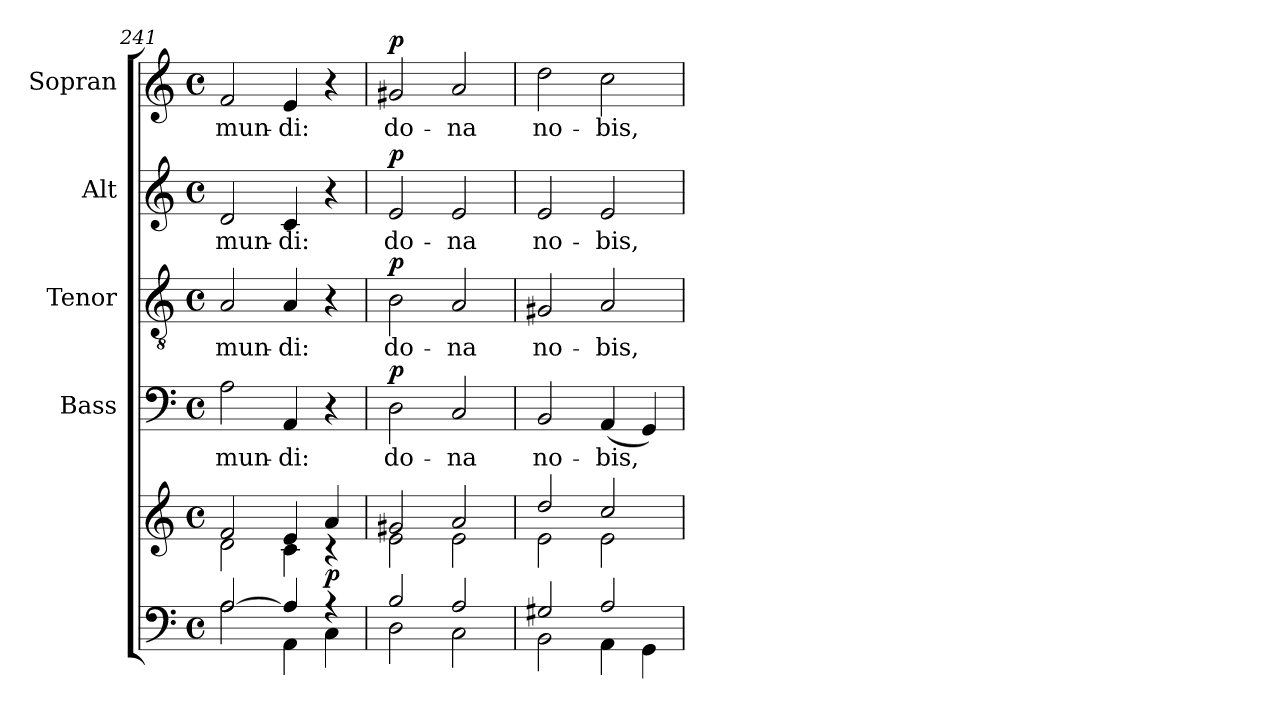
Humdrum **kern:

**kern	**kern	**dynam	**kern	**text	**dynam	**kern	**text	**dynam	**kern	**text	**dynam	**kern	**text	**dynam
*part5	*part5	*part5	*part4	*part4	*part4	*part3	*part3	*part3	*part2	*part2	*part2	*part1	*part1	*part1
*staff6	*staff5	*staff5/6	*staff4	*staff4	*staff4	*staff3	*staff3	*staff3	*staff2	*staff2	*staff2	*staff1	*staff1	*staff1
*	*	*	*I"Bass	*	*	*I"Tenor	*	*	*I"Alt	*	*	*I"Sopran	*	*
*	*	*	*I'B.	*	*	*I'T.	*	*	*I'A.	*	*	*I'S.	*	*
*clefF4	*clefG2	*	*clefF4	*	*	*clefGv2	*	*	*clefG2	*	*	*clefG2	*	*
*k[]	*k[]	*	*k[]	*	*	*k[]	*	*	*k[]	*	*	*k[]	*	*
*C:	*C:	*	*C:	*	*	*C:	*	*	*C:	*	*	*C:	*	*
*M4/4	*M4/4	*	*M4/4	*	*	*M4/4	*	*	*M4/4	*	*	*M4/4	*	*
*met(c)	*met(c)	*	*met(c)	*	*	*met(c)	*	*	*met(c)	*	*	*met(c)	*	*
=241	=241	=241	=241	=241	=241	=241	=241	=241	=241	=241	=241	=241	=241	=241
*^	*^	*	*	*	*	*	*	*	*	*	*	*	*	*
!	!	!	!	!	!	!LO:LY:b	!	!	!LO:LY:b	!	!	!LO:LY:b	!	!	!LO:LY:b	!
[>2A/	2A\	2f/	2d\	.	2A\	mun-	.	2A/	mun-	.	2d/	mun-	.	2f/	mun-	.
!	!	!	!	!	!	!LO:LY:b	!	!	!LO:LY:b	!	!	!LO:LY:b	!	!	!LO:LY:b	!
4A/]	4AA\	4e/	4c\	.	4AA/	-di:	.	4A/	-di:	.	4c/	-di:	.	4e/	-di:	.
!	!	!	!	!LO:DY:b	!	!	!	!	!	!	!	!	!	!	!	!
4rA	4C\	4a/	4rc	p	4r	.	.	4r	.	.	4r	.	.	4r	.	.
=242	=242	=242	=242	=242	=242	=242	=242	=242	=242	=242	=242	=242	=242	=242	=242	=242
!	!	!	!	!	!	!LO:LY:b	!LO:DY:a	!	!LO:LY:b	!LO:DY:a	!	!LO:LY:b	!LO:DY:a	!	!LO:LY:b	!LO:DY:a
2B/	2D\	2g#X/	2e\	.	2D\	do-	p	2B\	do-	p	2e/	do-	p	2g#X/	do-	p
!	!	!	!	!	!	!LO:LY:b	!	!	!LO:LY:b	!	!	!LO:LY:b	!	!	!LO:LY:b	!
2A/	2C\	2a/	2e\	.	2C/	-na	.	2A/	-na	.	2e/	-na	.	2a/	-na	.
!!LO:LB:g=z
=243	=243	=243	=243	=243	=243	=243	=243	=243	=243	=243	=243	=243	=243	=243	=243	=243
!	!	!	!	!	!	!LO:LY:b	!	!	!LO:LY:b	!	!	!LO:LY:b	!	!	!LO:LY:b	!
2G#X/	2BB\	2dd/	2e\	.	2BB/	no-	.	2G#X/	no-	.	2e/	no-	.	2dd\	no-	.
!	!	!	!	!	!	!LO:LY:b	!	!	!LO:LY:b	!	!	!LO:LY:b	!	!	!LO:LY:b	!
2A/	4AA\	2cc/	2e\	.	(<4AA/	-bis,	.	2A/	-bis,	.	2e/	-bis,	.	2cc\	-bis,	.
.	4GG\	.	.	.	4GG/)	.	.	.	.	.	.	.	.	.	.	.
*v	*v	*	*	*	*	*	*	*	*	*	*	*	*	*	*	*
*	*v	*v	*	*	*	*	*	*	*	*	*	*	*	*	*
=	=	=	=	=	=	=	=	=	=	=	=	=	=	=
*-	*-	*-	*-	*-	*-	*-	*-	*-	*-	*-	*-	*-	*-	*-
